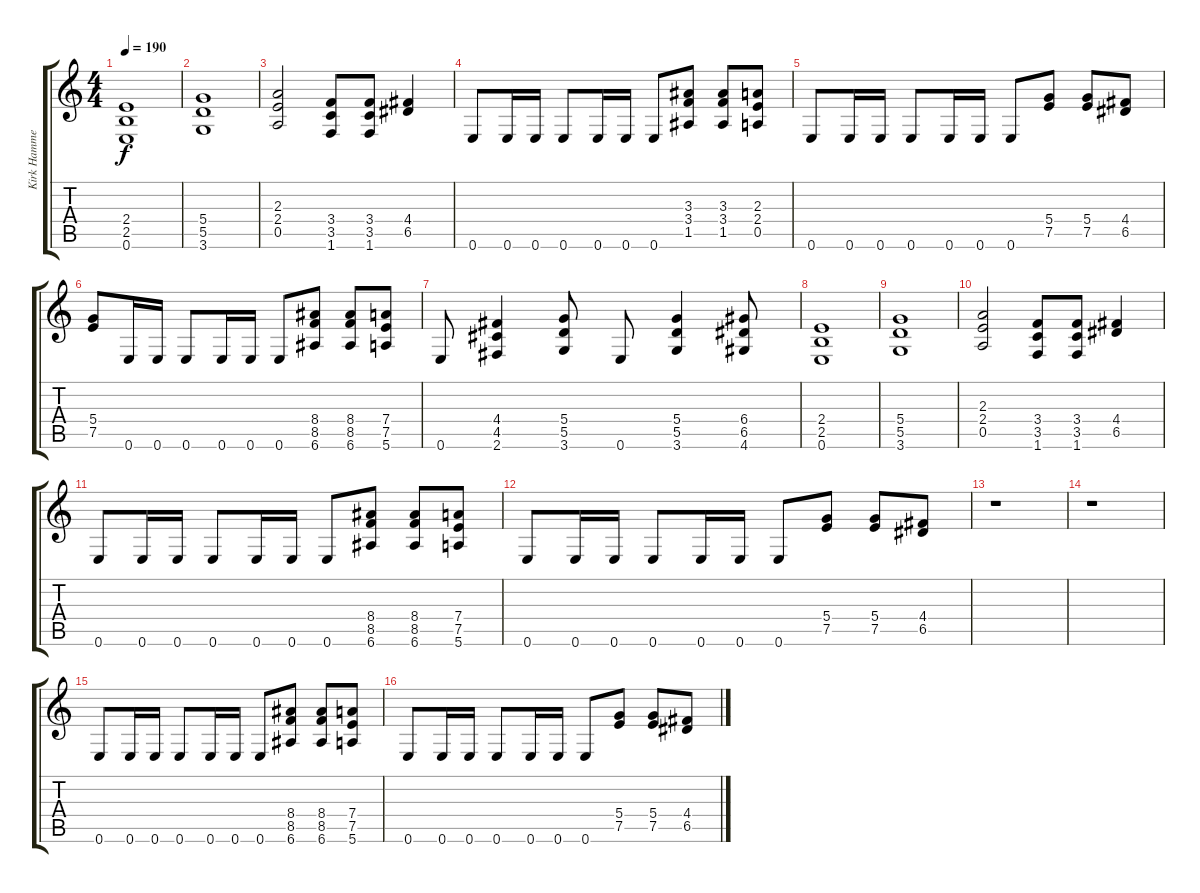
\track ("Kirk Hammett" "Kirk Hamme") {instrument overdrivenguitar}
\staff {score tabs}
\tuning (E4 B3 G3 D3 A2 E2) {hide}
\ts (4 4)
\tempo 190
\clef g2
\ks c
(2.4 2.5 0.6).1{dy f} |
(5.4 5.5 3.6).1 |
(2.3 2.4 0.5).2 (3.4 3.5 1.6).8 (3.4 3.5 1.6).8 (4.4 6.5).4 |
0.6.8 0.6.16 0.6.16 0.6.8 0.6.16 0.6.16 0.6.8 (3.3 3.4 1.5).8 (3.3 3.4 1.5).8 (2.3 2.4 0.5).8 |
0.6.8 0.6.16 0.6.16 0.6.8 0.6.16 0.6.16 0.6.8 (5.4 7.5).8 (5.4 7.5).8 (4.4 6.5).8 |
(5.4 7.5).8 0.6.16 0.6.16 0.6.8 0.6.16 0.6.16 0.6.8 (8.4 8.5 6.6).8 (8.4 8.5 6.6).8 (7.4 7.5 5.6).8 |
0.6.8 (4.4 4.5 2.6).4 (5.4 5.5 3.6).8 0.6.8 (5.4 5.5 3.6).4 (6.4 6.5 4.6).8 |
(2.4 2.5 0.6).1 |
(5.4 5.5 3.6).1 |
(2.3 2.4 0.5).2 (3.4 3.5 1.6).8 (3.4 3.5 1.6).8 (4.4 6.5).4 |
0.6.8 0.6.16 0.6.16 0.6.8 0.6.16 0.6.16 0.6.8 (8.4 8.5 6.6).8 (8.4 8.5 6.6).8 (7.4 7.5 5.6).8 |
0.6.8 0.6.16 0.6.16 0.6.8 0.6.16 0.6.16 0.6.8 (5.4 7.5).8 (5.4 7.5).8 (4.4 6.5).8 |
r.1 |
r.1 |
0.6.8 0.6.16 0.6.16 0.6.8 0.6.16 0.6.16 0.6.8 (8.4 8.5 6.6).8 (8.4 8.5 6.6).8 (7.4 7.5 5.6).8 |
0.6.8 0.6.16 0.6.16 0.6.8 0.6.16 0.6.16 0.6.8 (5.4 7.5).8 (5.4 7.5).8 (4.4 6.5).8
